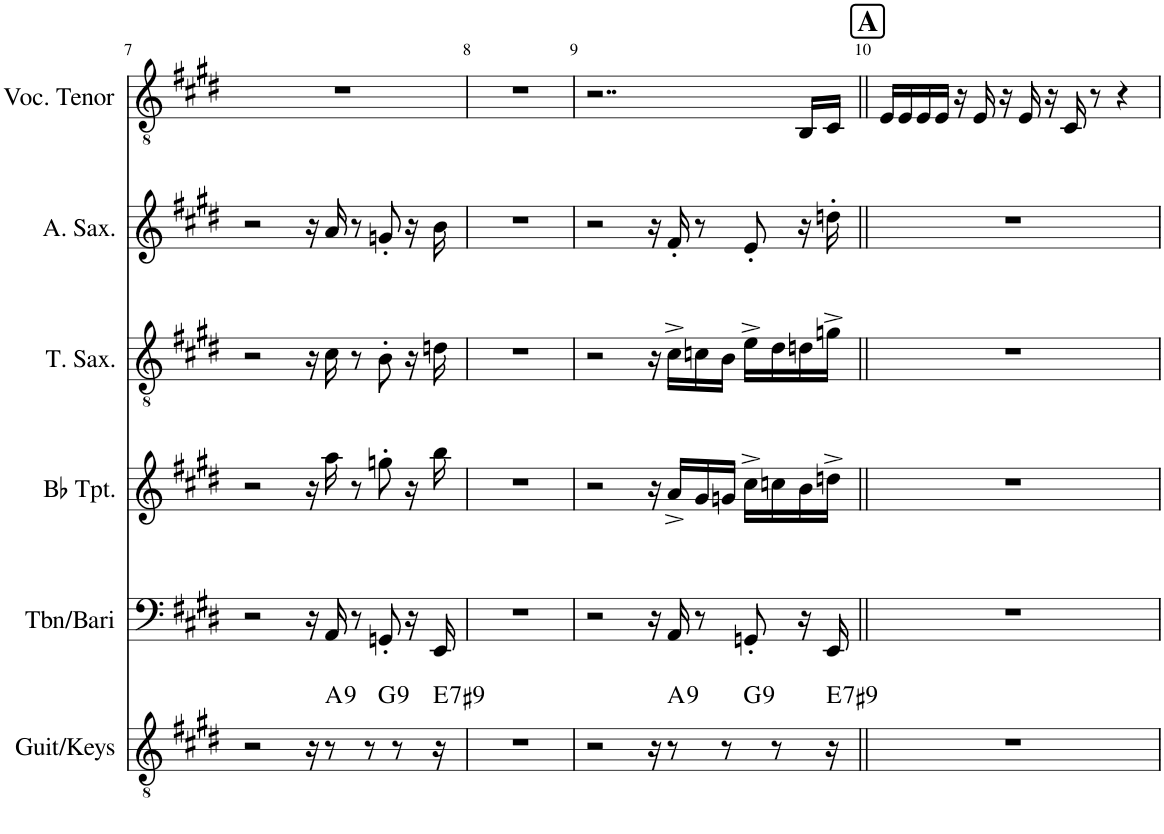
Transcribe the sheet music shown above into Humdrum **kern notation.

**kern	**harte	**kern	**kern	**kern	**kern	**kern
*part6	*part6	*part5	*part4	*part3	*part2	*part1
*staff6	*	*staff5	*staff4	*staff3	*staff2	*staff1
*I"Guit/Keys	*	*I"Tbn/Bari	*I"Bb Trumpet	*I"T. Sax.	*I"Alto Sax	*I"Voc. Tenor
*I'Guit/Keys	*	*I'Tbn/Bari	*I'Bb Tpt.	*I'T. Sax.	*I'A. Sax.	*I'Voc. Tenor
!!LO:PB:g=z
*clefGv2	*	*clefF4	*clefG2	*clefGv2	*clefG2	*clefGv2
*	*	*	*ITrd1c2	*ITrd8c14	*ITrd5c9	*
*k[f#c#g#d#]	*	*k[f#c#g#d#]	*k[f#c#g#d#]	*k[f#c#g#d#]	*k[f#c#g#d#]	*k[f#c#g#d#]
*M4/4	*	*M4/4	*M4/4	*M4/4	*M4/4	*M4/4
=7	=7	=7	=7	=7	=7	=7
*^	*	*	*	*	*	*
2r	2.ryy	.	2r	2r	2r	2r	1r
16r	.	.	16r	16r	16r	16r	.
!	!	!LO:H:kt=9	!	!	!	!	!
8r	.	A:9	16AA/	16aa\	16c#\	16a/	.
.	.	.	8r	8r	8r	8r	.
8r	.	.	.	.	.	.	.
!	!	!LO:H:kt=9	!	!	!	!	!
.	4ryy	G:9	8GGn'/	8ggn'\	8B'\	8gn'/	.
8r	.	.	.	.	.	.	.
.	.	.	16r	16r	16r	16r	.
!	!	!LO:H:kt=7	!	!	!	!	!
16r	.	E:7(#9)	16EE/	16bb\	16dn\	16b\	.
*v	*v	*	*	*	*	*	*
=8	=8	=8	=8	=8	=8	=8
1r	.	1r	1r	1r	1r	1r
=9	=9	=9	=9	=9	=9	=9
*^	*	*	*	*	*	*
2r	2.ryy	.	2r	2r	2r	2r	2..r
16r	.	.	16r	16r	16r	16r	.
!	!	!LO:H:kt=9	!	!	!	!	!
8r	.	A:9	16AA/	16a^/LL	16c#^\LL	16f#'/	.
.	.	.	8r	16g#/	16cn\	8r	.
8r	.	.	.	16gn/JJ	16B\JJ	.	.
!	!	!LO:H:kt=9	!	!	!	!	!
.	4ryy	G:9	8GGn'/	16cc#^\LL	16e^\LL	8e'/	.
8r	.	.	.	16ccn\	16d#\	.	.
.	.	.	16r	16b\	16dn\	16r	16BB/LL
!	!	!LO:H:kt=7	!	!	!	!	!
16r	.	E:7(#9)	16EE/	16ddn^\JJ	16gn^\JJ	16ddn'\	16C#/JJ
*v	*v	*	*	*	*	*	*
!!LO:REH:place=s1:a:B:cj:fs=14:t=A
=10||	=10||	=10||	=10||	=10||	=10||	=10||
1r	.	1r	1r	1r	1r	16E/LL
.	.	.	.	.	.	16E/
.	.	.	.	.	.	16E/
.	.	.	.	.	.	16E/JJ
.	.	.	.	.	.	16r
.	.	.	.	.	.	16E/
.	.	.	.	.	.	16r
.	.	.	.	.	.	16E/
.	.	.	.	.	.	16r
.	.	.	.	.	.	16C#/
.	.	.	.	.	.	8r
.	.	.	.	.	.	4r
=	=	=	=	=	=	=
*-	*-	*-	*-	*-	*-	*-
